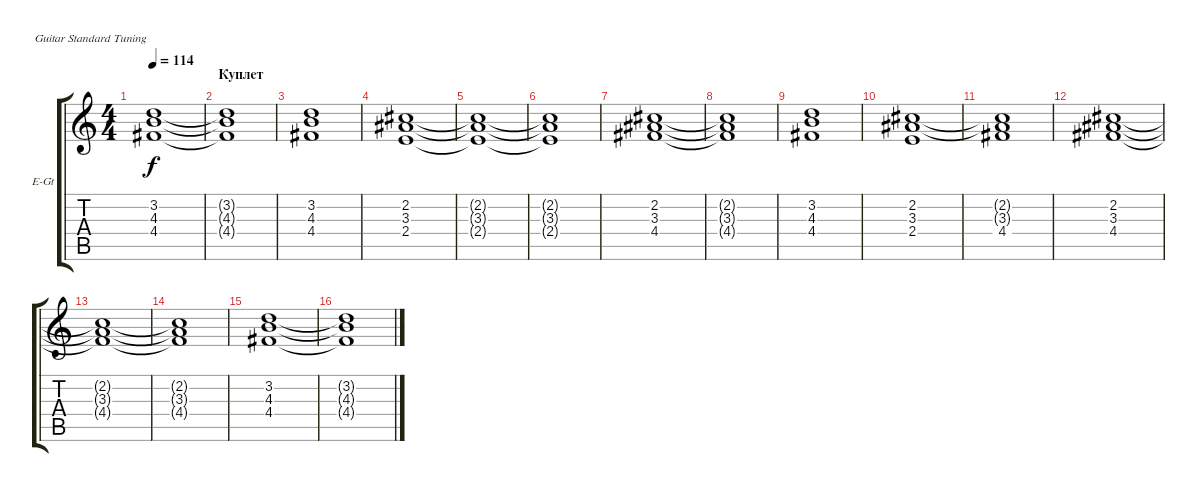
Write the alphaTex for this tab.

\defaultSystemsLayout 4
\bracketExtendMode groupsimilarinstruments
\firstSystemTrackNameOrientation horizontal
\otherSystemsTrackNameOrientation horizontal
\track ("А. Андреев" "E-Gt") {instrument electricguitarclean}
\staff {score tabs}
\tuning (E4 B3 G3 D3 A2 E2)
\ts (4 4)
\tempo 114
\clef g2
\scale
0.333333
\ks c
(4.4 4.3 3.2).1{dy f} |
\section ("" "Куплет")
\scale
0.333333 (4.4{t} 4.3{t} 3.2{t}).1 |
\scale
0.333333 (4.4 4.3 3.2).1 |
\scale
0.333333 (2.2 3.3 2.4).1 |
\scale
0.333333 (2.2{t} 3.3{t} 2.4{t}).1 |
\scale
0.333333 (2.2{t} 3.3{t} 2.4{t}).1 |
\scale
0.333333 (2.2 3.3 4.4).1 |
\scale
0.333333 (2.2{t} 3.3{t} 4.4{t}).1 |
\scale
0.333333 (4.4 4.3 3.2).1 |
\scale
0.333333 (2.4 3.3 2.2).1 |
\scale
0.333333 (2.2{t} 3.3{t} 4.4).1 |
\scale
0.333333 (2.2 3.3 4.4).1 |
\scale
0.333333 (2.2{t} 3.3{t} 4.4{t}).1 |
\scale
0.333333 (2.2{t} 3.3{t} 4.4{t}).1 |
(4.4 4.3 3.2).1 |
(4.4{t} 4.3{t} 3.2{t}).1
